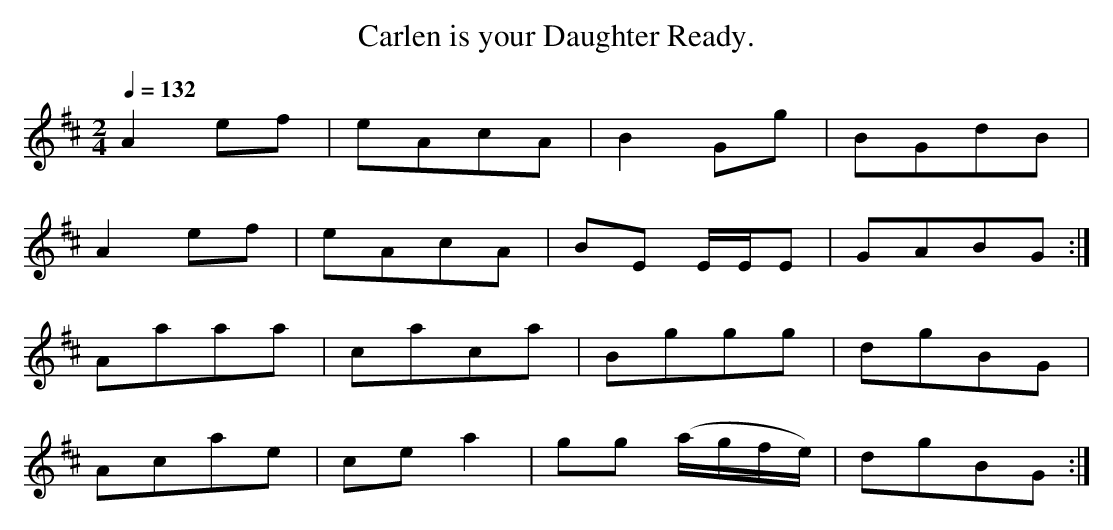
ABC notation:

X:1
T:Carlen is your Daughter Ready.
M:2/4
L:1/8
Q:1/4=132
K:A Mixolydian
A2ef | eAcA | B2 Gg | BGdB |
A2ef | eAcA | BE E/E/E | GABG :|
Aaaa | caca | Bggg | dgBG |
Acae | cea2 | gg (a/g/f/e/) | dgBG :|
